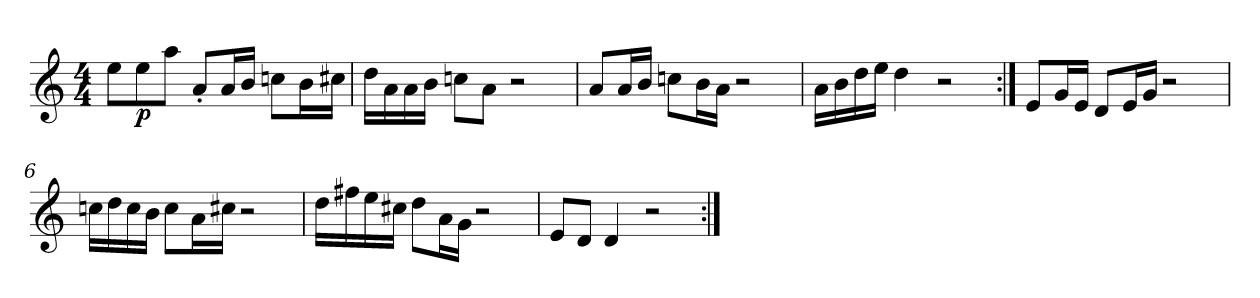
**kern	**dynam
*part1	*part1
*staff1	*staff1
*clefG2	*
*k[]	*
*M4/4	*
=1	=1
8ee\L	.
!	!LO:DY:b
8ee\	p
8aa\J	.
*MM50	*
8a'/L	.
16a/L	.
16b/JJ	.
8ccn\L	.
16b\L	.
16cc#X\JJ	.
=2	=2
16dd\LL	.
16a\	.
16a\	.
16b\JJ	.
8ccn\L	.
8a\J	.
2r	.
=3	=3
8a/L	.
16a/L	.
16b/JJ	.
8ccn\L	.
16b\L	.
16a\JJ	.
2r	.
=4	=4
16a\LL	.
16b\	.
16dd\	.
16ee\JJ	.
4dd\	.
2r	.
=5:|!	=5:|!
8e/L	.
16g/L	.
16e/JJ	.
8d/L	.
16e/L	.
16g/JJ	.
2r	.
!!LO:LB:g=z
=6	=6
16ccn\LL	.
16dd\	.
16cc\	.
16b\JJ	.
8cc\L	.
16a\L	.
16cc#X\JJ	.
2r	.
=7	=7
16dd\LL	.
16ff#\	.
16ee\	.
16cc#\JJ	.
8dd\L	.
16a\L	.
16g\JJ	.
2r	.
=8	=8
8e/L	.
8d/J	.
4d/	.
2r	.
=:|!	=:|!
*-	*-
